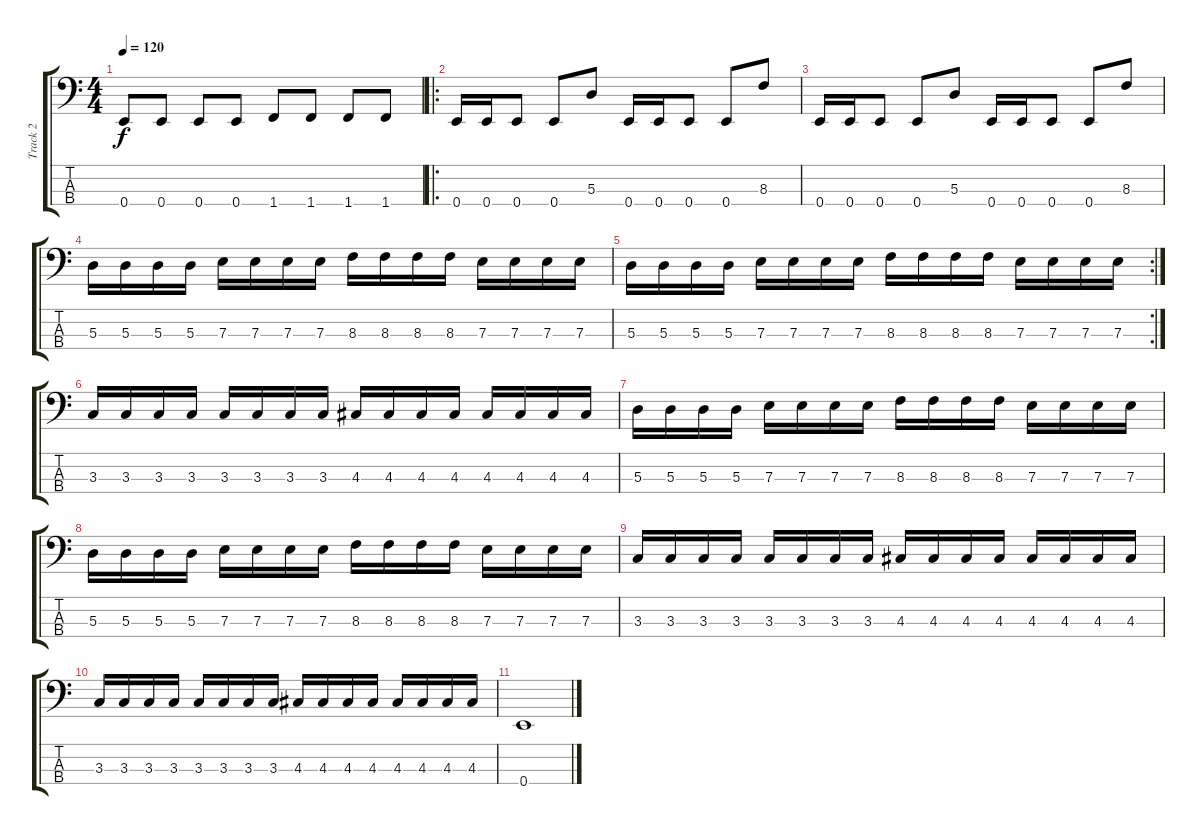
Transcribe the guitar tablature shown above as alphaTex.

\track ("Track 2" "Track 2") {instrument electricbassfinger}
\staff {score tabs}
\tuning (G2 D2 A1 E1) {hide}
\ts (4 4)
\tempo 120
\clef f4
\ks c
0.4.8{dy f} 0.4.8 0.4.8 0.4.8 1.4.8 1.4.8 1.4.8 1.4.8 |
\ro
0.4.16 0.4.16 0.4.8 0.4.8 5.3.8 0.4.16 0.4.16 0.4.8 0.4.8 8.3.8 |
0.4.16 0.4.16 0.4.8 0.4.8 5.3.8 0.4.16 0.4.16 0.4.8 0.4.8 8.3.8 |
5.3.16 5.3.16 5.3.16 5.3.16 7.3.16 7.3.16 7.3.16 7.3.16 8.3.16 8.3.16 8.3.16 8.3.16 7.3.16 7.3.16 7.3.16 7.3.16 |
\rc 2
5.3.16 5.3.16 5.3.16 5.3.16 7.3.16 7.3.16 7.3.16 7.3.16 8.3.16 8.3.16 8.3.16 8.3.16 7.3.16 7.3.16 7.3.16 7.3.16 |
3.3.16 3.3.16 3.3.16 3.3.16 3.3.16 3.3.16 3.3.16 3.3.16 4.3.16 4.3.16 4.3.16 4.3.16 4.3.16 4.3.16 4.3.16 4.3.16 |
5.3.16 5.3.16 5.3.16 5.3.16 7.3.16 7.3.16 7.3.16 7.3.16 8.3.16 8.3.16 8.3.16 8.3.16 7.3.16 7.3.16 7.3.16 7.3.16 |
5.3.16 5.3.16 5.3.16 5.3.16 7.3.16 7.3.16 7.3.16 7.3.16 8.3.16 8.3.16 8.3.16 8.3.16 7.3.16 7.3.16 7.3.16 7.3.16 |
3.3.16 3.3.16 3.3.16 3.3.16 3.3.16 3.3.16 3.3.16 3.3.16 4.3.16 4.3.16 4.3.16 4.3.16 4.3.16 4.3.16 4.3.16 4.3.16 |
3.3.16 3.3.16 3.3.16 3.3.16 3.3.16 3.3.16 3.3.16 3.3.16 4.3.16 4.3.16 4.3.16 4.3.16 4.3.16 4.3.16 4.3.16 4.3.16 |
0.4.1
